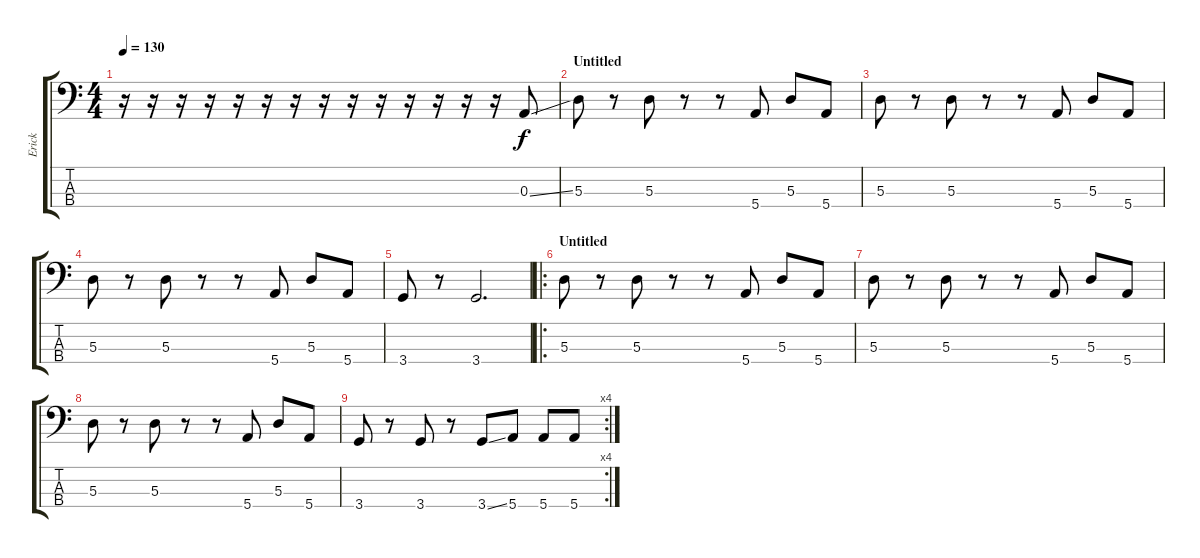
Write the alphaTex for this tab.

\track ("Erick" "Erick") {instrument electricbasspick}
\staff {score tabs}
\tuning (G2 D2 A1 E1) {hide}
\ts (4 4)
\tempo 130
\clef f4
\ks c
r.16{dy f} r.16 r.16 r.16 r.16 r.16 r.16 r.16 r.16 r.16 r.16 r.16 r.16 r.16 0.3{ss}.8 |
\section ("" "Untitled")
5.3.8 r.8 5.3.8 r.8 r.8 5.4.8 5.3.8 5.4.8 |
5.3.8 r.8 5.3.8 r.8 r.8 5.4.8 5.3.8 5.4.8 |
5.3.8 r.8 5.3.8 r.8 r.8 5.4.8 5.3.8 5.4.8 |
3.4.8 r.8 3.4.2{d} |
\ro
\section ("" "Untitled")
5.3.8 r.8 5.3.8 r.8 r.8 5.4.8 5.3.8 5.4.8 |
5.3.8 r.8 5.3.8 r.8 r.8 5.4.8 5.3.8 5.4.8 |
5.3.8 r.8 5.3.8 r.8 r.8 5.4.8 5.3.8 5.4.8 |
\rc 4
3.4.8 r.8 3.4.8 r.8 3.4{ss}.8 5.4.8 5.4.8 5.4.8
